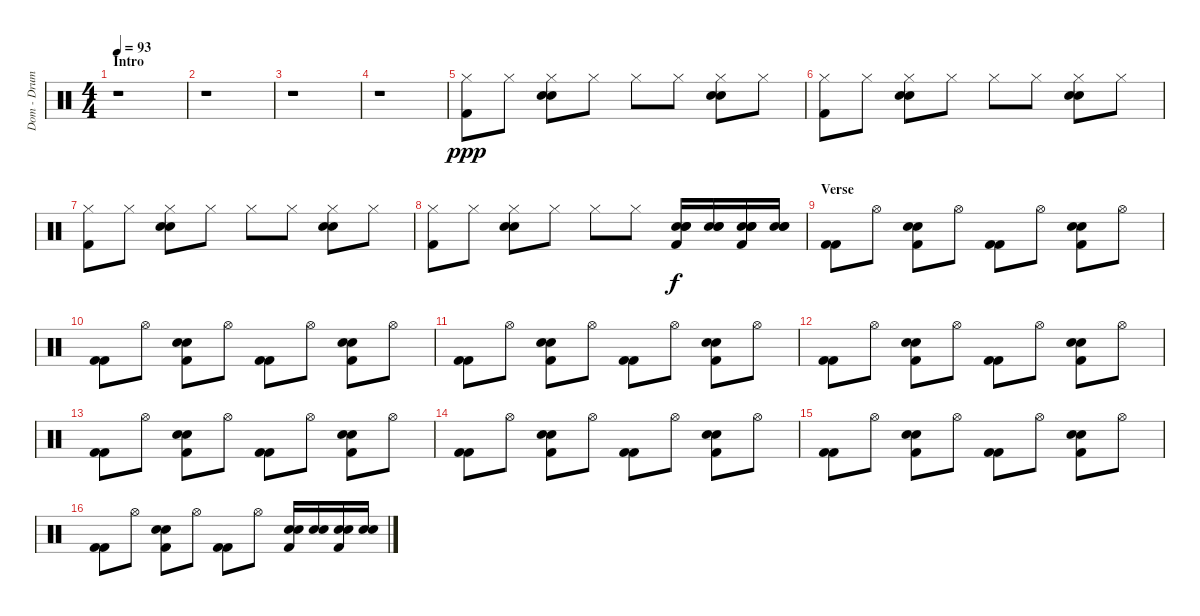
\track ("Dom - Drums" "Dom - Drum") {instrument percussion}
\staff {score}
\articulation defaults
\ts (4 4)
\section ("" "Intro")
\tempo 93
\clef neutral
\ks c
r.1{dy ppp} |
r.1 |
r.1 |
r.1 |
("Hi-Hat (closed)" "Kick (hit) 2").8 "Hi-Hat (closed)".8 ("Hi-Hat (closed)" "Snare (hit) 2" "Electric Snare (hit)").8 "Hi-Hat (closed)".8 "Hi-Hat (closed)".8 "Hi-Hat (closed)".8 ("Hi-Hat (closed)" "Snare (hit) 2" "Electric Snare (hit)").8 "Hi-Hat (closed)".8 |
("Hi-Hat (closed)" "Kick (hit) 2").8 "Hi-Hat (closed)".8 ("Hi-Hat (closed)" "Snare (hit) 2" "Electric Snare (hit)").8 "Hi-Hat (closed)".8 "Hi-Hat (closed)".8 "Hi-Hat (closed)".8 ("Hi-Hat (closed)" "Snare (hit) 2" "Electric Snare (hit)").8 "Hi-Hat (closed)".8 |
("Hi-Hat (closed)" "Kick (hit) 2").8 "Hi-Hat (closed)".8 ("Hi-Hat (closed)" "Snare (hit) 2" "Electric Snare (hit)").8 "Hi-Hat (closed)".8 "Hi-Hat (closed)".8 "Hi-Hat (closed)".8 ("Hi-Hat (closed)" "Snare (hit) 2" "Electric Snare (hit)").8 "Hi-Hat (closed)".8 |
("Hi-Hat (closed)" "Kick (hit) 2").8 "Hi-Hat (closed)".8 ("Hi-Hat (closed)" "Snare (hit) 2" "Electric Snare (hit)").8 "Hi-Hat (closed)".8 "Hi-Hat (closed)".8 "Hi-Hat (closed)".8 ("Snare (hit) 2" "Snare (hit) 2" "Electric Snare (hit)" "Kick (hit) 2").16{dy f} ("Snare (hit) 2" "Snare (hit) 2" "Electric Snare (hit)").16 ("Snare (hit) 2" "Snare (hit) 2" "Electric Snare (hit)" "Kick (hit) 2").16 ("Snare (hit) 2" "Snare (hit) 2" "Electric Snare (hit)").16 |
\section ("" "Verse")
("Kick (hit) 2" "Kick (hit) 2").8 "Hi-Hat (open)".8 ("Snare (hit) 2" "Electric Snare (hit)" "Kick (hit) 2").8 "Hi-Hat (open)".8 ("Kick (hit) 2" "Kick (hit) 2").8 "Hi-Hat (open)".8 ("Snare (hit) 2" "Electric Snare (hit)" "Kick (hit) 2").8 "Hi-Hat (open)".8 |
("Kick (hit) 2" "Kick (hit) 2").8 "Hi-Hat (open)".8 ("Snare (hit) 2" "Electric Snare (hit)" "Kick (hit) 2").8 "Hi-Hat (open)".8 ("Kick (hit) 2" "Kick (hit) 2").8 "Hi-Hat (open)".8 ("Snare (hit) 2" "Electric Snare (hit)" "Kick (hit) 2").8 "Hi-Hat (open)".8 |
("Kick (hit) 2" "Kick (hit) 2").8 "Hi-Hat (open)".8 ("Snare (hit) 2" "Electric Snare (hit)" "Kick (hit) 2").8 "Hi-Hat (open)".8 ("Kick (hit) 2" "Kick (hit) 2").8 "Hi-Hat (open)".8 ("Snare (hit) 2" "Electric Snare (hit)" "Kick (hit) 2").8 "Hi-Hat (open)".8 |
("Kick (hit) 2" "Kick (hit) 2").8 "Hi-Hat (open)".8 ("Snare (hit) 2" "Electric Snare (hit)" "Kick (hit) 2").8 "Hi-Hat (open)".8 ("Kick (hit) 2" "Kick (hit) 2").8 "Hi-Hat (open)".8 ("Snare (hit) 2" "Electric Snare (hit)" "Kick (hit) 2").8 "Hi-Hat (open)".8 |
("Kick (hit) 2" "Kick (hit) 2").8 "Hi-Hat (open)".8 ("Snare (hit) 2" "Electric Snare (hit)" "Kick (hit) 2").8 "Hi-Hat (open)".8 ("Kick (hit) 2" "Kick (hit) 2").8 "Hi-Hat (open)".8 ("Snare (hit) 2" "Electric Snare (hit)" "Kick (hit) 2").8 "Hi-Hat (open)".8 |
("Kick (hit) 2" "Kick (hit) 2").8 "Hi-Hat (open)".8 ("Snare (hit) 2" "Electric Snare (hit)" "Kick (hit) 2").8 "Hi-Hat (open)".8 ("Kick (hit) 2" "Kick (hit) 2").8 "Hi-Hat (open)".8 ("Snare (hit) 2" "Electric Snare (hit)" "Kick (hit) 2").8 "Hi-Hat (open)".8 |
("Kick (hit) 2" "Kick (hit) 2").8 "Hi-Hat (open)".8 ("Snare (hit) 2" "Electric Snare (hit)" "Kick (hit) 2").8 "Hi-Hat (open)".8 ("Kick (hit) 2" "Kick (hit) 2").8 "Hi-Hat (open)".8 ("Snare (hit) 2" "Electric Snare (hit)" "Kick (hit) 2").8 "Hi-Hat (open)".8 |
("Kick (hit) 2" "Kick (hit) 2").8 "Hi-Hat (open)".8 ("Snare (hit) 2" "Electric Snare (hit)" "Kick (hit) 2").8 "Hi-Hat (open)".8 ("Kick (hit) 2" "Kick (hit) 2").8 "Hi-Hat (open)".8 ("Snare (hit) 2" "Electric Snare (hit)" "Kick (hit) 2").16 ("Snare (hit) 2" "Electric Snare (hit)").16 ("Snare (hit) 2" "Electric Snare (hit)" "Kick (hit) 2").16 ("Snare (hit) 2" "Electric Snare (hit)").16
